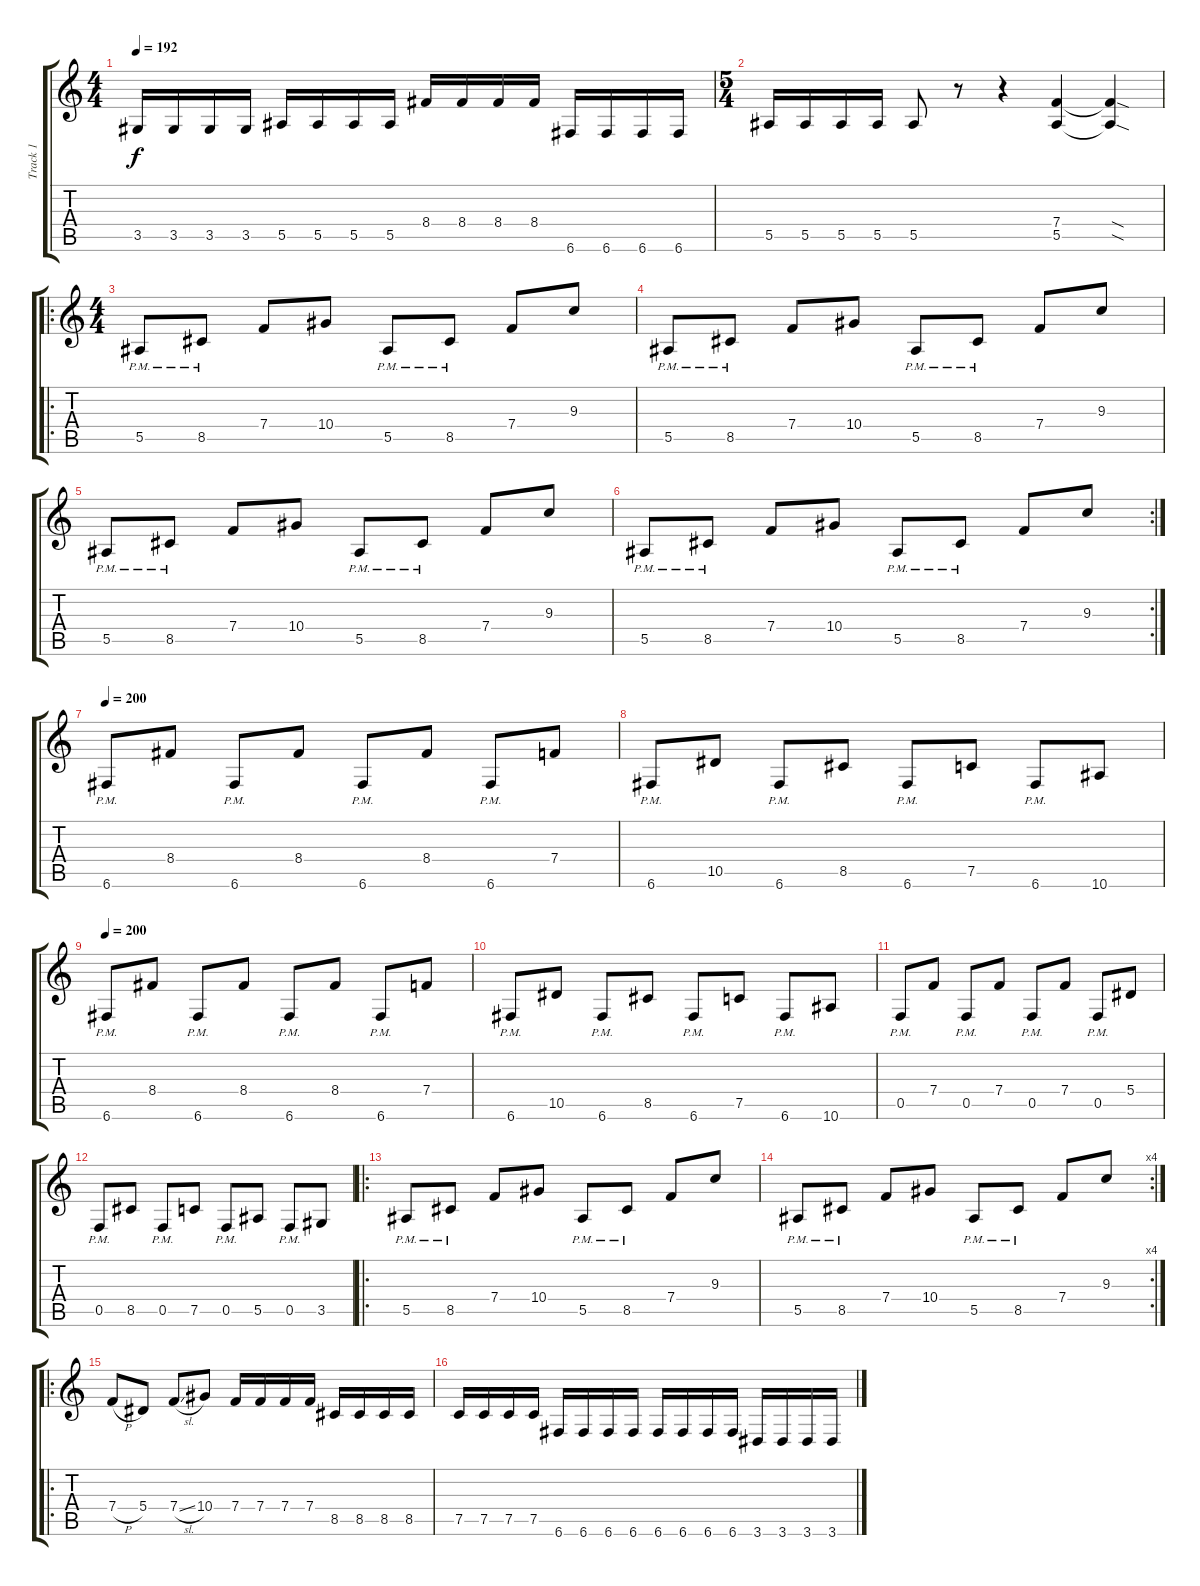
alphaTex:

\track ("Track 1" "Track 1") {instrument overdrivenguitar}
\staff {score tabs}
\tuning (C4 G3 Eb3 Bb2 F2 C2) {hide}
\ts (4 4)
\tempo 192
\clef g2
\ks c
3.5.16{dy f} 3.5.16 3.5.16 3.5.16 5.5.16 5.5.16 5.5.16 5.5.16 8.4.16 8.4.16 8.4.16 8.4.16 6.6.16 6.6.16 6.6.16 6.6.16 |
\ts (5 4)
5.5.16 5.5.16 5.5.16 5.5.16 5.5.8 r.8 r.4 (7.4 5.5).4 (7.4{sod t} 5.5{sod t}).4 |
\ro
\ts (4 4)
5.5{pm}.8 8.5{pm}.8 7.4.8 10.4.8 5.5{pm}.8 8.5{pm}.8 7.4.8 9.3.8 |
5.5{pm}.8 8.5{pm}.8 7.4.8 10.4.8 5.5{pm}.8 8.5{pm}.8 7.4.8 9.3.8 |
5.5{pm}.8 8.5{pm}.8 7.4.8 10.4.8 5.5{pm}.8 8.5{pm}.8 7.4.8 9.3.8 |
\rc 2
5.5{pm}.8 8.5{pm}.8 7.4.8 10.4.8 5.5{pm}.8 8.5{pm}.8 7.4.8 9.3.8 |
\tempo 200
6.6{pm}.8 8.4.8 6.6{pm}.8 8.4.8 6.6{pm}.8 8.4.8 6.6{pm}.8 7.4.8 |
6.6{pm}.8 10.5.8 6.6{pm}.8 8.5.8 6.6{pm}.8 7.5.8 6.6{pm}.8 10.6.8 |
\tempo 200
6.6{pm}.8 8.4.8 6.6{pm}.8 8.4.8 6.6{pm}.8 8.4.8 6.6{pm}.8 7.4.8 |
6.6{pm}.8 10.5.8 6.6{pm}.8 8.5.8 6.6{pm}.8 7.5.8 6.6{pm}.8 10.6.8 |
0.5{pm}.8 7.4.8 0.5{pm}.8 7.4.8 0.5{pm}.8 7.4.8 0.5{pm}.8 5.4.8 |
0.5{pm}.8 8.5.8 0.5{pm}.8 7.5.8 0.5{pm}.8 5.5.8 0.5{pm}.8 3.5.8 |
\ro
5.5{pm}.8 8.5{pm}.8 7.4.8 10.4.8 5.5{pm}.8 8.5{pm}.8 7.4.8 9.3.8 |
\rc 4
5.5{pm}.8 8.5{pm}.8 7.4.8 10.4.8 5.5{pm}.8 8.5{pm}.8 7.4.8 9.3.8 |
\ro
7.4{h}.8 5.4.8 7.4{sl}.8 10.4.8 7.4.16 7.4.16 7.4.16 7.4.16 8.5.16 8.5.16 8.5.16 8.5.16 |
7.5.16 7.5.16 7.5.16 7.5.16 6.6.16 6.6.16 6.6.16 6.6.16 6.6.16 6.6.16 6.6.16 6.6.16 3.6.16 3.6.16 3.6.16 3.6.16
